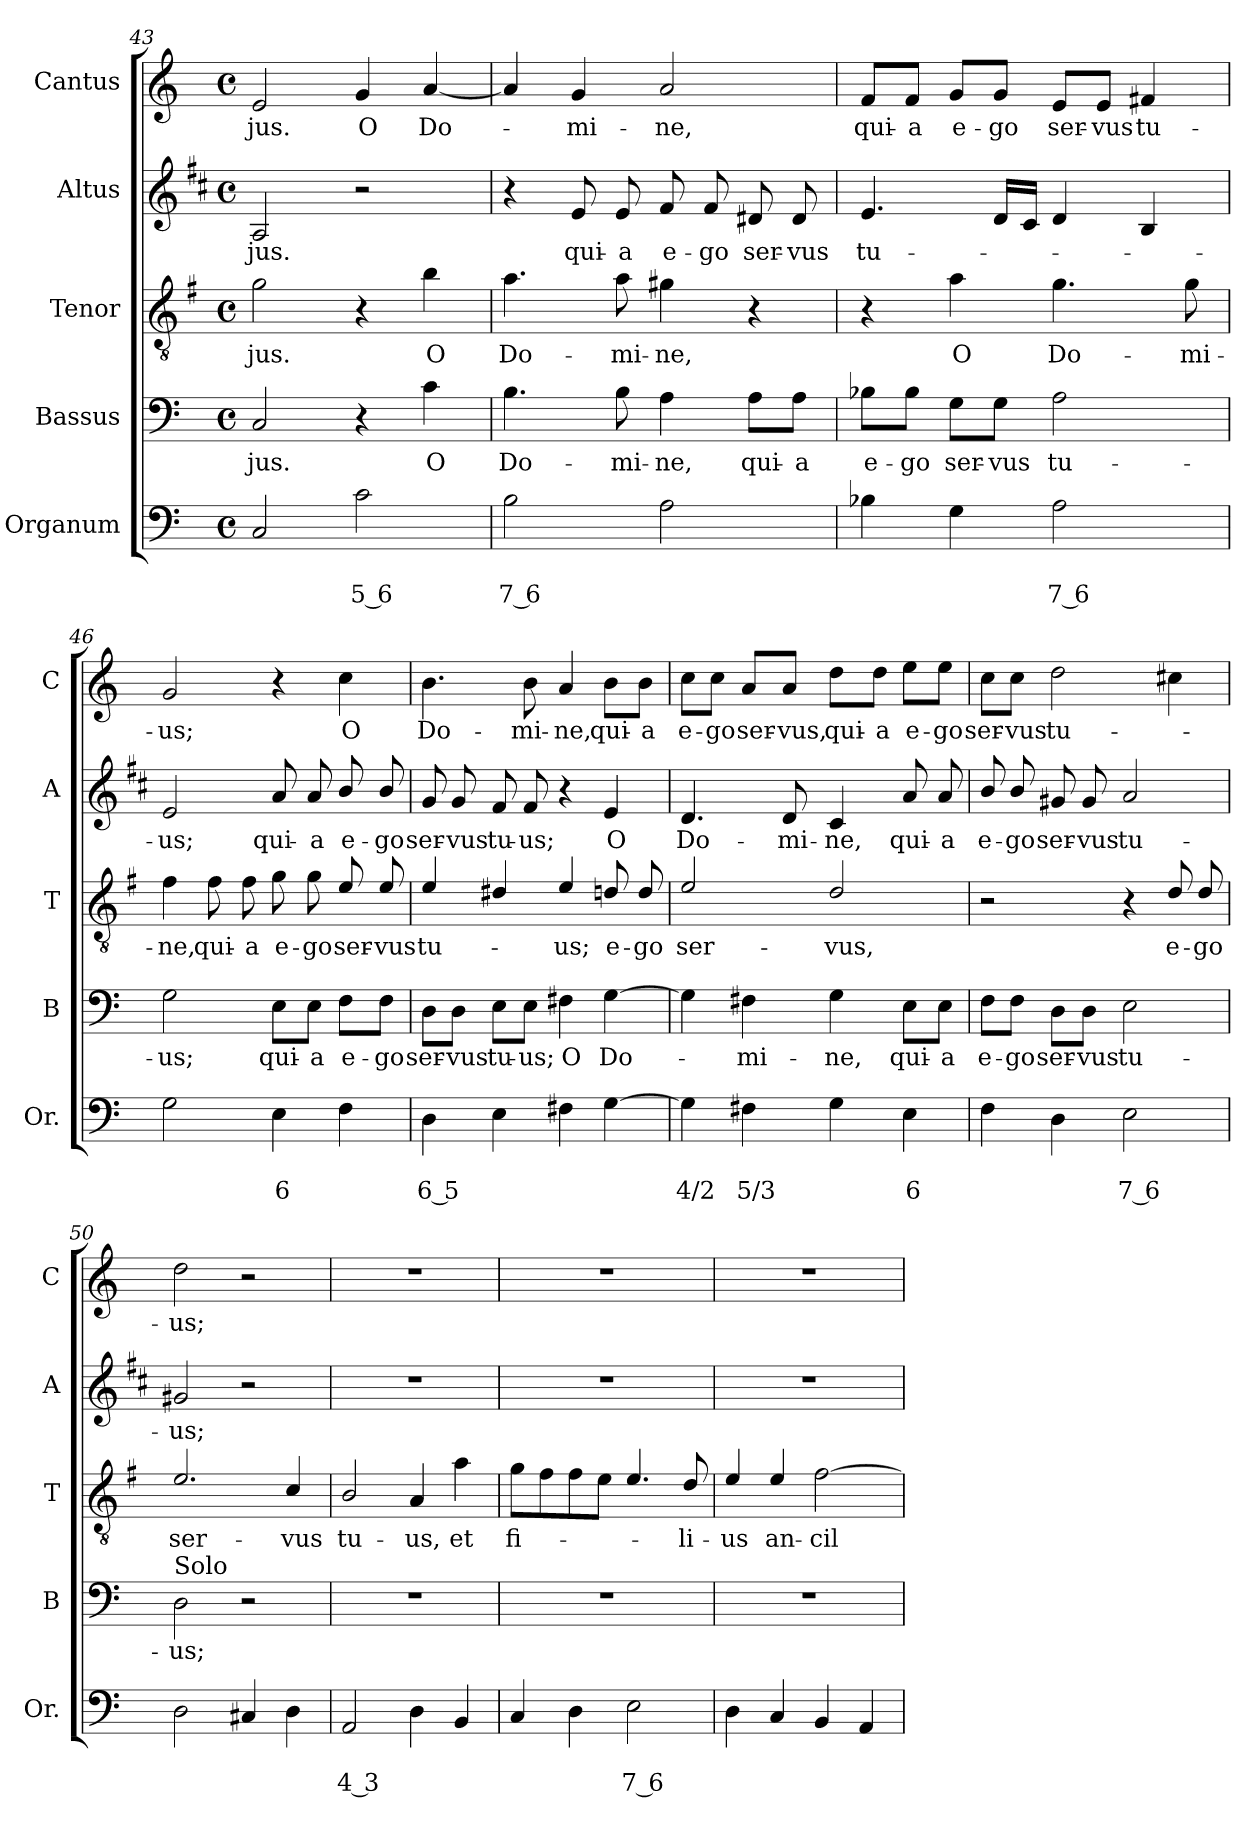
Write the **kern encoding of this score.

**kern	**text	**text	**kern	**text	**kern	**text	**kern	**text	**kern	**text
*part5	*part5	*part5	*part4	*part4	*part3	*part3	*part2	*part2	*part1	*part1
*staff5	*staff5	*staff5	*staff4	*staff4	*staff3	*staff3	*staff2	*staff2	*staff1	*staff1
*I"Organum	*	*	*I"Bassus	*	*I"Tenor	*	*I"Altus	*	*I"Cantus	*
*I'Or.	*	*	*I'B	*	*I'T	*	*I'A	*	*I'C	*
*clefF4	*	*	*clefF4	*	*clefGv2	*	*clefG2	*	*clefG2	*
*	*	*	*	*	*ITrd4c7	*	*ITrd1c2	*	*	*
*k[]	*	*	*k[]	*	*k[]	*	*k[]	*	*k[]	*
*C:	*	*	*C:	*	*C:	*	*C:	*	*C:	*
*M4/4	*	*	*M4/4	*	*M4/4	*	*M4/4	*	*M4/4	*
*met(c)	*	*	*met(c)	*	*met(c)	*	*met(c)	*	*met(c)	*
=43	=43	=43	=43	=43	=43	=43	=43	=43	=43	=43
!	!	!	!	!LO:LY:b	!	!LO:LY:b	!	!LO:LY:b	!	!LO:LY:b
2C/	.	.	2C/	-jus.	2c\	-jus.	2G/	-jus.	2e/	-jus.
!	!	!LO:LY:b	!	!	!	!	!	!	!	!LO:LY:b
2c\	.	5 6	4r	.	4r	.	2r	.	4g/	O
!	!	!	!	!LO:LY:b	!	!LO:LY:b	!	!	!	!LO:LY:b
.	.	.	4c\	O	4e\	O	.	.	[4a/	Do-
!!LO:LB:g=z
=44	=44	=44	=44	=44	=44	=44	=44	=44	=44	=44
!	!	!LO:LY:b	!	!LO:LY:b	!	!LO:LY:b	!	!	!	!
2B\	.	7 6	4.B\	Do-	4.d\	Do-	4r	.	4a/]	.
!	!	!	!	!	!	!	!	!LO:LY:b	!	!LO:LY:b
.	.	.	.	.	.	.	8d/	qui-	4g/	-mi-
!	!	!	!	!LO:LY:b	!	!LO:LY:b	!	!LO:LY:b	!	!
.	.	.	8B\	-mi-	8d\	-mi-	8d/	-a	.	.
!	!	!	!	!LO:LY:b	!	!LO:LY:b	!	!LO:LY:b	!	!LO:LY:b
2A\	.	.	4A\	-ne,	4c#X\	-ne,	8e/	e-	2a/	-ne,
!	!	!	!	!	!	!	!	!LO:LY:b	!	!
.	.	.	.	.	.	.	8e/	-go	.	.
!	!	!	!	!LO:LY:b	!	!	!	!LO:LY:b	!	!
.	.	.	8A\L	qui-	4r	.	8c#X/	ser-	.	.
!	!	!	!	!LO:LY:b	!	!	!	!LO:LY:b	!	!
.	.	.	8A\J	-a	.	.	8c#/	-vus	.	.
=45	=45	=45	=45	=45	=45	=45	=45	=45	=45	=45
!	!	!	!	!LO:LY:b	!	!	!	!LO:LY:b	!	!LO:LY:b
4B-X\	.	.	8B-X\L	e-	4r	.	4.d/	tu-	8f/L	qui-
!	!	!	!	!LO:LY:b	!	!	!	!	!	!LO:LY:b
.	.	.	8B-\J	-go	.	.	.	.	8f/J	-a
!	!	!	!	!LO:LY:b	!	!LO:LY:b	!	!	!	!LO:LY:b
4G\	.	.	8G\L	ser-	4d\	O	.	.	8g/L	e-
!	!	!	!	!LO:LY:b	!	!	!	!	!	!LO:LY:b
.	.	.	8G\J	-vus	.	.	16c/LL	.	8g/J	-go
.	.	.	.	.	.	.	16B/JJ	.	.	.
!	!	!LO:LY:b	!	!LO:LY:b	!	!LO:LY:b	!	!	!	!LO:LY:b
2A\	.	7 6	2A\	tu-	4.c\	Do-	4c/	.	8e/L	ser-
!	!	!	!	!	!	!	!	!	!	!LO:LY:b
.	.	.	.	.	.	.	.	.	8e/J	-vus
!	!	!	!	!	!	!	!	!	!	!LO:LY:b
.	.	.	.	.	.	.	4A/	.	4f#X/	tu-
!	!	!	!	!	!	!LO:LY:b	!	!	!	!
.	.	.	.	.	8c\	-mi-	.	.	.	.
=46	=46	=46	=46	=46	=46	=46	=46	=46	=46	=46
!	!	!	!	!LO:LY:b	!	!LO:LY:b	!	!LO:LY:b	!	!LO:LY:b
2G\	.	.	2G\	-us;	4B\	-ne,	2d/	-us;	2g/	-us;
!	!	!	!	!	!	!LO:LY:b	!	!	!	!
.	.	.	.	.	8B\	qui-	.	.	.	.
!	!	!	!	!	!	!LO:LY:b	!	!	!	!
.	.	.	.	.	8B\	-a	.	.	.	.
!	!	!LO:LY:b	!	!LO:LY:b	!	!LO:LY:b	!	!LO:LY:b	!	!
4E\	.	6	8E\L	qui-	8c\	e-	8g/	qui-	4r	.
!	!	!	!	!LO:LY:b	!	!LO:LY:b	!	!LO:LY:b	!	!
.	.	.	8E\J	-a	8c\	-go	8g/	-a	.	.
!	!	!	!	!LO:LY:b	!	!LO:LY:b	!	!LO:LY:b	!	!LO:LY:b
4F\	.	.	8F\L	e-	8A/	ser-	8a/	e-	4cc\	O
!	!	!	!	!LO:LY:b	!	!LO:LY:b	!	!LO:LY:b	!	!
.	.	.	8F\J	-go	8A/	-vus	8a/	-go	.	.
=47	=47	=47	=47	=47	=47	=47	=47	=47	=47	=47
!	!	!LO:LY:b	!	!LO:LY:b	!	!LO:LY:b	!	!LO:LY:b	!	!LO:LY:b
4D\	.	6 5	8D\L	ser-	4A/	tu-	8f/	ser-	4.b\	Do-
!	!	!	!	!LO:LY:b	!	!	!	!LO:LY:b	!	!
.	.	.	8D\J	-vus	.	.	8f/	-vus	.	.
!	!	!	!	!LO:LY:b	!	!	!	!LO:LY:b	!	!
4E\	.	.	8E\L	tu-	4G#X/	.	8e/	tu-	.	.
!	!	!	!	!LO:LY:b	!	!	!	!LO:LY:b	!	!LO:LY:b
.	.	.	8E\J	-us;	.	.	8e/	-us;	8b\	-mi-
!	!	!	!	!LO:LY:b	!	!LO:LY:b	!	!	!	!LO:LY:b
4F#X\	.	.	4F#X\	O	4A/	-us;	4r	.	4a/	-ne,
!	!	!	!	!LO:LY:b	!	!LO:LY:b	!	!LO:LY:b	!	!LO:LY:b
[4G\	.	.	[4G\	Do-	8Gn/	e-	4d/	O	8b\L	qui-
!	!	!	!	!	!	!LO:LY:b	!	!	!	!LO:LY:b
.	.	.	.	.	8G/	-go	.	.	8b\J	-a
!!LO:PB:g=z
=48	=48	=48	=48	=48	=48	=48	=48	=48	=48	=48
!	!	!LO:LY:b	!	!	!	!LO:LY:b	!	!LO:LY:b	!	!LO:LY:b
4G\]	.	4/2	4G\]	.	2A/	ser-	4.c/	Do-	8cc\L	e-
!	!	!	!	!	!	!	!	!	!	!LO:LY:b
.	.	.	.	.	.	.	.	.	8cc\J	-go
!	!	!LO:LY:b	!	!LO:LY:b	!	!	!	!	!	!LO:LY:b
4F#X\	.	5/3	4F#X\	-mi-	.	.	.	.	8a/L	ser-
!	!	!	!	!	!	!	!	!LO:LY:b	!	!LO:LY:b
.	.	.	.	.	.	.	8c/	-mi-	8a/J	-vus,
!	!	!	!	!LO:LY:b	!	!LO:LY:b	!	!LO:LY:b	!	!LO:LY:b
4G\	.	.	4G\	-ne,	2G/	-vus,	4B/	-ne,	8dd\L	qui-
!	!	!	!	!	!	!	!	!	!	!LO:LY:b
.	.	.	.	.	.	.	.	.	8dd\J	-a
!	!	!LO:LY:b	!	!LO:LY:b	!	!	!	!LO:LY:b	!	!LO:LY:b
4E\	.	6	8E\L	qui-	.	.	8g/	qui-	8ee\L	e-
!	!	!	!	!LO:LY:b	!	!	!	!LO:LY:b	!	!LO:LY:b
.	.	.	8E\J	-a	.	.	8g/	-a	8ee\J	-go
=49	=49	=49	=49	=49	=49	=49	=49	=49	=49	=49
!	!	!	!	!LO:LY:b	!	!	!	!LO:LY:b	!	!LO:LY:b
4F\	.	.	8F\L	e-	2r	.	8a/	e-	8cc\L	ser-
!	!	!	!	!LO:LY:b	!	!	!	!LO:LY:b	!	!LO:LY:b
.	.	.	8F\J	-go	.	.	8a/	-go	8cc\J	-vus
!	!	!	!	!LO:LY:b	!	!	!	!LO:LY:b	!	!LO:LY:b
4D\	.	.	8D\L	ser-	.	.	8f#X/	ser-	2dd\	tu-
!	!	!	!	!LO:LY:b	!	!	!	!LO:LY:b	!	!
.	.	.	8D\J	-vus	.	.	8f#/	-vus	.	.
!	!	!LO:LY:b	!	!LO:LY:b	!	!	!	!LO:LY:b	!	!
2E\	.	7 6	2E\	tu-	4r	.	2g/	tu-	.	.
!	!	!	!	!	!	!LO:LY:b	!	!	!	!
.	.	.	.	.	8G/	e-	.	.	4cc#X\	.
!	!	!	!	!	!	!LO:LY:b	!	!	!	!
.	.	.	.	.	8G/	-go	.	.	.	.
=50	=50	=50	=50	=50	=50	=50	=50	=50	=50	=50
!	!	!	!LO:TX:a:t=Solo	!	!	!	!	!	!	!
!	!	!	!	!LO:LY:b	!	!LO:LY:b	!	!LO:LY:b	!	!LO:LY:b
2D\	.	.	2D\	-us;	2.A/	ser-	2f#X/	-us;	2dd\	-us;
4C#X/	.	.	2r	.	.	.	2r	.	2r	.
!	!	!	!	!	!	!LO:LY:b	!	!	!	!
4D\	.	.	.	.	4F/	-vus	.	.	.	.
=51	=51	=51	=51	=51	=51	=51	=51	=51	=51	=51
!	!	!LO:LY:b	!	!	!	!LO:LY:b	!	!	!	!
2AA/	.	4 3	1r	.	2E/	tu-	1r	.	1r	.
!	!	!	!	!	!	!LO:LY:b	!	!	!	!
4D\	.	.	.	.	4D/	-us,	.	.	.	.
!	!	!	!	!	!	!LO:LY:b	!	!	!	!
4BB/	.	.	.	.	4d\	et	.	.	.	.
=52	=52	=52	=52	=52	=52	=52	=52	=52	=52	=52
!	!	!	!	!	!	!LO:LY:b	!	!	!	!
4C/	.	.	1r	.	8c\L	fi-	1r	.	1r	.
.	.	.	.	.	8B\	.	.	.	.	.
4D\	.	.	.	.	8B\	.	.	.	.	.
.	.	.	.	.	8A\J	.	.	.	.	.
!	!	!LO:LY:b	!	!	!	!	!	!	!	!
2E\	.	7 6	.	.	4.A/	.	.	.	.	.
!	!	!	!	!	!	!LO:LY:b	!	!	!	!
.	.	.	.	.	8G/	-li-	.	.	.	.
=53	=53	=53	=53	=53	=53	=53	=53	=53	=53	=53
!	!	!	!	!	!	!LO:LY:b	!	!	!	!
4D\	.	.	1r	.	4A/	-us	1r	.	1r	.
!	!	!	!	!	!	!LO:LY:b	!	!	!	!
4C/	.	.	.	.	4A/	an-	.	.	.	.
!	!	!	!	!	!	!LO:LY:b	!	!	!	!
4BB/	.	.	.	.	[2B\	-cil-	.	.	.	.
4AA/	.	.	.	.	.	.	.	.	.	.
=	=	=	=	=	=	=	=	=	=	=
*-	*-	*-	*-	*-	*-	*-	*-	*-	*-	*-
